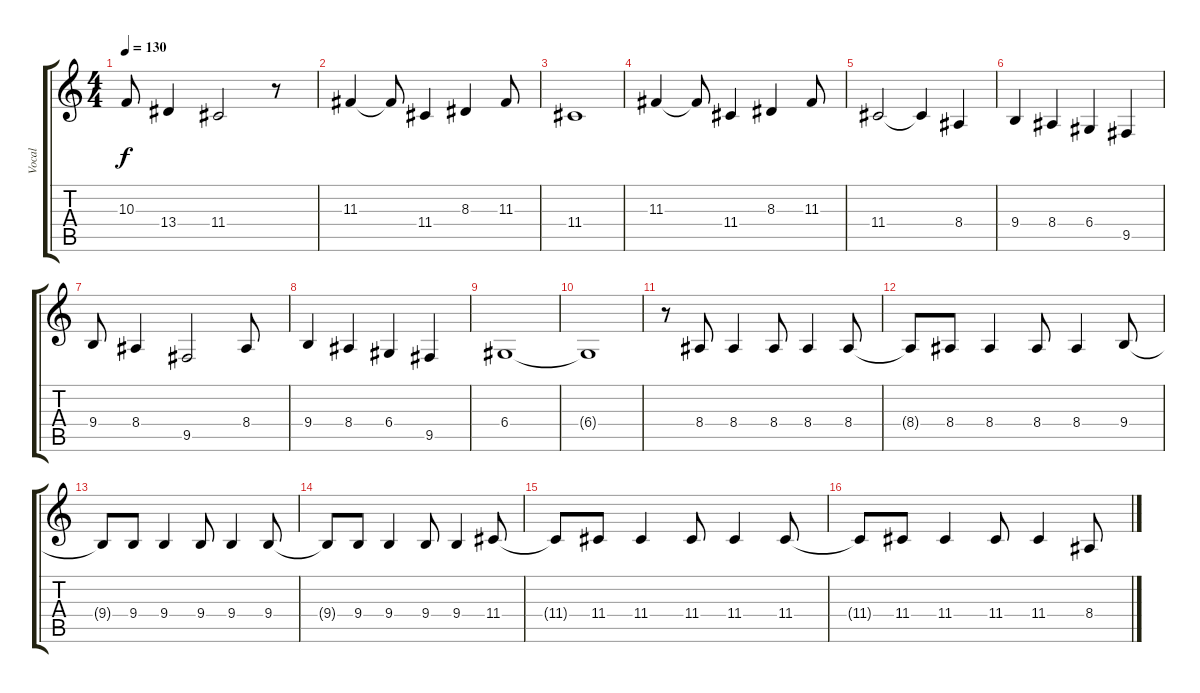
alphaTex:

\track ("Vocal" "Vocal") {instrument lead5charang}
\staff {score tabs}
\tuning (E4 B3 G3 D3 A2 E2) {hide}
\ts (4 4)
\tempo 130
\clef g2
\ks c
10.3.8{dy f} 13.4.4 11.4.2 r.8 |
11.3.4 11.3{t}.8 11.4.4 8.3.4 11.3.8 |
11.4.1 |
11.3.4 11.3{t}.8 11.4.4 8.3.4 11.3.8 |
11.4.2 11.4{t}.4 8.4.4 |
9.4.4 8.4.4 6.4.4 9.5.4 |
9.4.8 8.4.4 9.5.2 8.4.8 |
9.4.4 8.4.4 6.4.4 9.5.4 |
6.4.1 |
6.4{t}.1 |
r.8 8.4.8 8.4.4 8.4.8 8.4.4 8.4.8 |
8.4{t}.8 8.4.8 8.4.4 8.4.8 8.4.4 9.4.8 |
9.4{t}.8 9.4.8 9.4.4 9.4.8 9.4.4 9.4.8 |
9.4{t}.8 9.4.8 9.4.4 9.4.8 9.4.4 11.4.8 |
11.4{t}.8 11.4.8 11.4.4 11.4.8 11.4.4 11.4.8 |
11.4{t}.8 11.4.8 11.4.4 11.4.8 11.4.4 8.4.8
